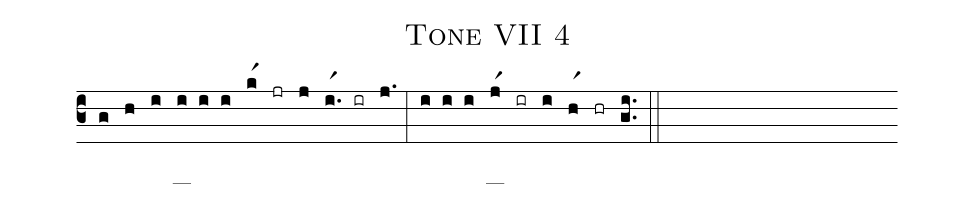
name: Tone VII 4;
mode: 7;
%%
(c3)
(g) (h) (i) _(i i i) (kr1) (jr) (j) (ir1.) (ir) (j.) (:)
(i i i) _(jr1) (ir) (i) (hr1) (hr) (g.i.) (::)
